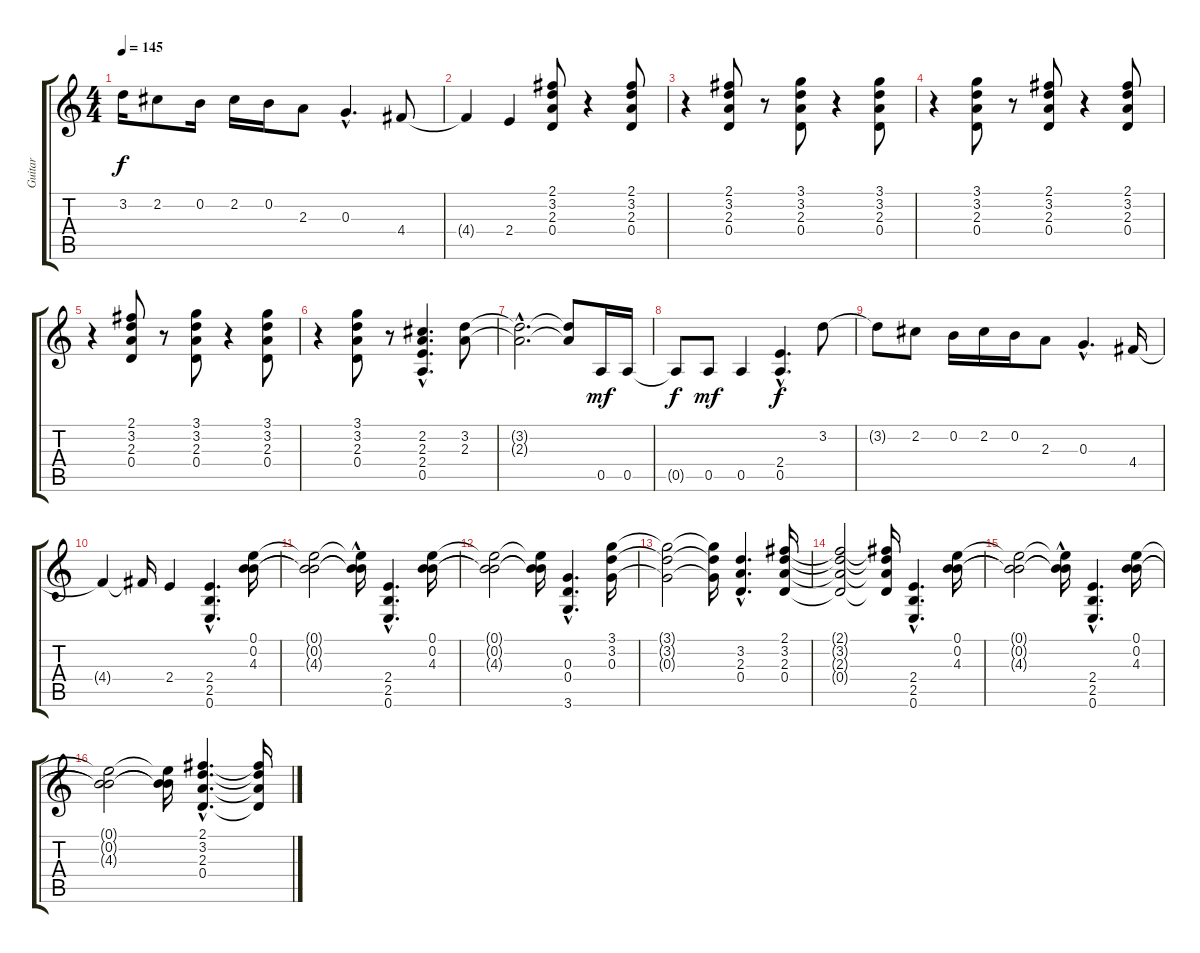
\track ("Guitar " "Guitar ") {instrument distortionguitar}
\staff {score tabs}
\tuning (E4 B3 G3 D3 A2 E2) {hide}
\ts (4 4)
\tempo 145
\clef g2
\ks c
3.2{t}.16{dy f} 2.2.8 0.2.16 2.2.16 0.2.16 2.3.8 0.3{hac}.4{d} 4.4.8 |
4.4{t}.4 2.4.4 (2.1 3.2 2.3 0.4).8 r.4 (2.1 3.2 2.3 0.4).8 |
r.4 (2.1 3.2 2.3 0.4).8 r.8 (3.1 3.2 2.3 0.4).8 r.4 (3.1 3.2 2.3 0.4).8 |
r.4 (3.1 3.2 2.3 0.4).8 r.8 (2.1 3.2 2.3 0.4).8 r.4 (2.1 3.2 2.3 0.4).8 |
r.4 (2.1 3.2 2.3 0.4).8 r.8 (3.1 3.2 2.3 0.4).8 r.4 (3.1 3.2 2.3 0.4).8 |
r.4 (3.1 3.2 2.3 0.4).8 r.8 (2.2{hac} 2.3{hac} 2.4{hac} 0.5{hac}).4{d} (3.2 2.3).8 |
(3.2{hac t} 2.3{hac t}).2{d} (3.2{t} 2.3{t}).8 0.5.16{dy mf} 0.5.16 |
0.5{t}.8{dy f} 0.5.8{dy mf} 0.5.4 (2.4{hac} 0.5{hac}).4{d dy f} 3.2.8 |
3.2{t}.8 2.2.8 0.2.16 2.2.16 0.2.16 2.3.8 0.3{hac}.4{d} 4.4.16 |
4.4{t}.4 4.4{t}.16 2.4.4 (2.4{hac} 2.5{hac} 0.6{hac}).4{d} (0.1 0.2 4.3).16 |
(0.1{t} 0.2{t} 4.3{t}).2 (0.1{t} 0.2{hac t} 4.3{hac t}).16 (2.4{hac} 2.5{hac} 0.6{hac}).4{d} (0.1 0.2 4.3).16 |
(0.1{t} 0.2{t} 4.3{t}).2 (0.1{t} 0.2{t} 4.3{t}).16 (0.3{hac} 0.4{hac} 3.6{hac}).4{d} (3.1 3.2 0.3).16 |
(3.1{t} 3.2{t} 0.3{t}).2 (3.1{t} 3.2{t} 0.3{t}).16 (3.2{hac} 2.3{hac} 0.4{hac}).4{d} (2.1 3.2 2.3 0.4).16 |
(2.1{t} 3.2{t} 2.3{t} 0.4{t}).2 (2.1{t} 3.2{t} 2.3{t} 0.4{t}).16 (2.4{hac} 2.5{hac} 0.6{hac}).4{d} (0.1 0.2 4.3).16 |
(0.1{t} 0.2{t} 4.3{t}).2 (0.1{t} 0.2{hac t} 4.3{hac t}).16 (2.4{hac} 2.5{hac} 0.6{hac}).4{d} (0.1 0.2 4.3).16 |
(0.1{t} 0.2{t} 4.3{t}).2 (0.1{t} 0.2{t} 4.3{t}).16 (2.1{hac} 3.2{hac} 2.3{hac} 0.4{hac}).4{d} (2.1{t} 3.2{t} 2.3{t} 0.4{t}).16
